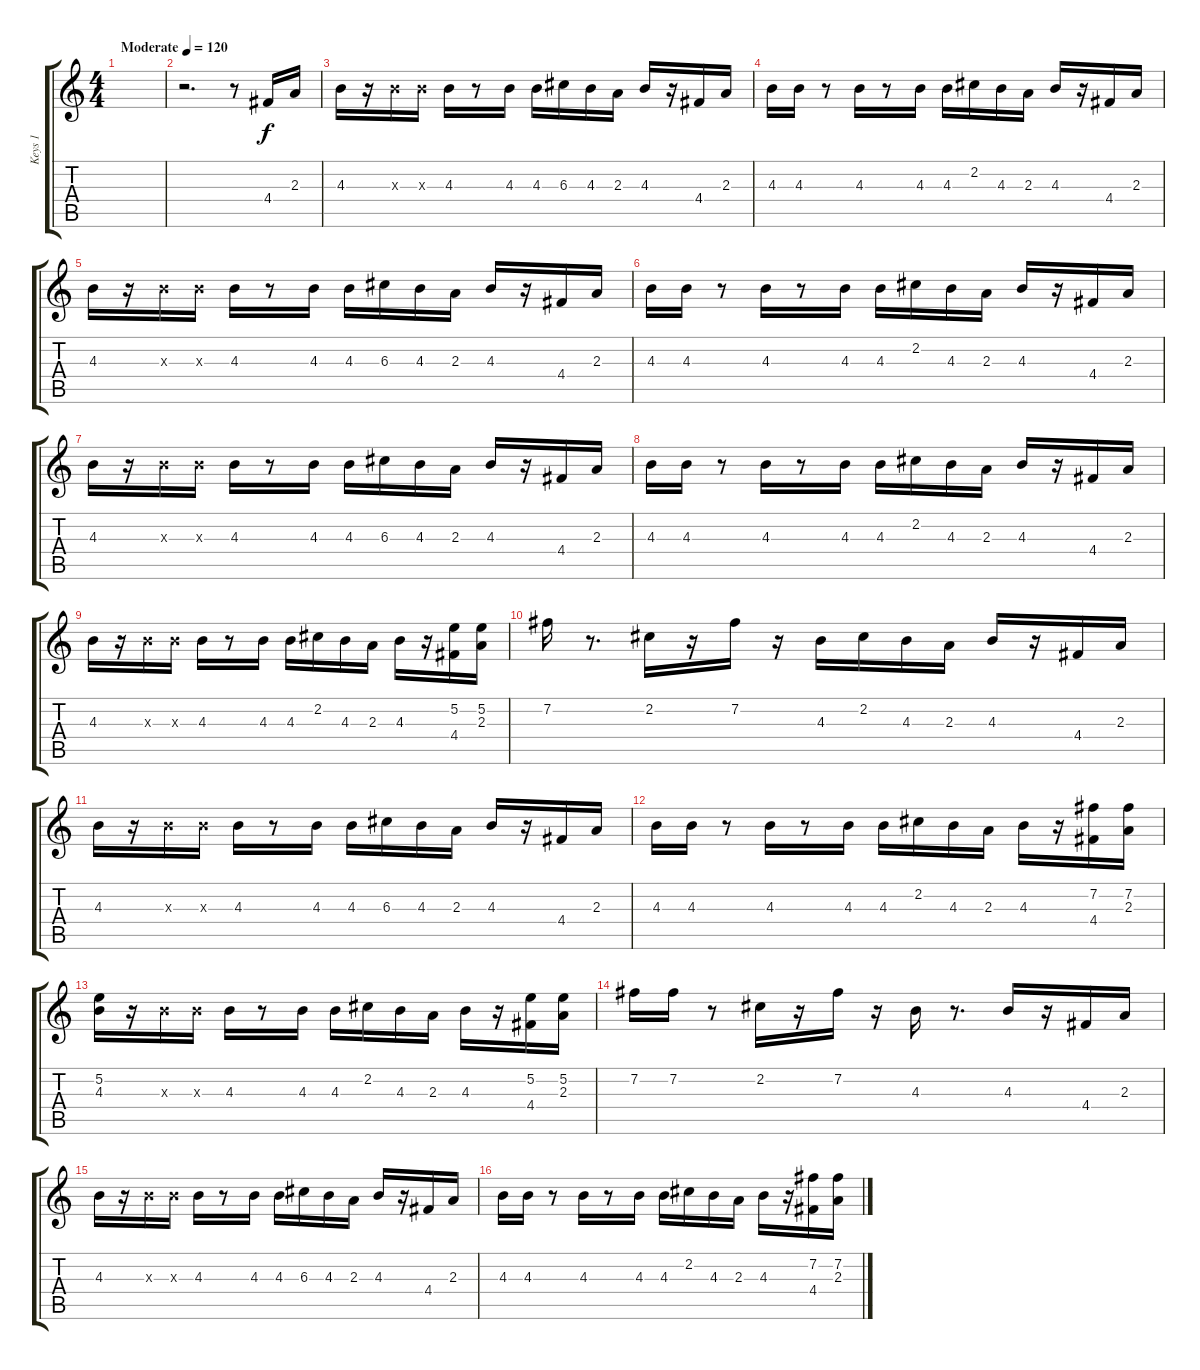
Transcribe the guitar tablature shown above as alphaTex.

\track ("Keys 1" "Keys 1") {instrument acousticguitarsteel}
\staff {score tabs}
\tuning (E4 B3 G3 D3 A2 E2) {hide}
\ts (4 4)
\tempo (120 "Moderate")
\clef g2
\ks c
|
r.2{d} r.8 4.4.16 2.3.16 |
4.3.16 r.16 4.3{x}.16 4.3{x}.16 4.3.16 r.8 4.3.16 4.3.16 6.3.16 4.3.16 2.3.16 4.3.16 r.16 4.4.16 2.3.16 |
4.3.16 4.3.16 r.8 4.3.16 r.8 4.3.16 4.3.16 2.2.16 4.3.16 2.3.16 4.3.16 r.16 4.4.16 2.3.16 |
4.3.16 r.16 4.3{x}.16 4.3{x}.16 4.3.16 r.8 4.3.16 4.3.16 6.3.16 4.3.16 2.3.16 4.3.16 r.16 4.4.16 2.3.16 |
4.3.16 4.3.16 r.8 4.3.16 r.8 4.3.16 4.3.16 2.2.16 4.3.16 2.3.16 4.3.16 r.16 4.4.16 2.3.16 |
4.3.16 r.16 4.3{x}.16 4.3{x}.16 4.3.16 r.8 4.3.16 4.3.16 6.3.16 4.3.16 2.3.16 4.3.16 r.16 4.4.16 2.3.16 |
4.3.16 4.3.16 r.8 4.3.16 r.8 4.3.16 4.3.16 2.2.16 4.3.16 2.3.16 4.3.16 r.16 4.4.16 2.3.16 |
4.3.16 r.16 4.3{x}.16 4.3{x}.16 4.3.16 r.8 4.3.16 4.3.16 2.2.16 4.3.16 2.3.16 4.3.16 r.16 (5.2 4.4).16 (5.2 2.3).16 |
7.2.16 r.8{d} 2.2.16 r.16 7.2.16 r.16 4.3.16 2.2.16 4.3.16 2.3.16 4.3.16 r.16 4.4.16 2.3.16 |
4.3.16 r.16 4.3{x}.16 4.3{x}.16 4.3.16 r.8 4.3.16 4.3.16 6.3.16 4.3.16 2.3.16 4.3.16 r.16 4.4.16 2.3.16 |
4.3.16 4.3.16 r.8 4.3.16 r.8 4.3.16 4.3.16 2.2.16 4.3.16 2.3.16 4.3.16 r.16 (7.2 4.4).16 (7.2 2.3).16 |
(5.2 4.3).16 r.16 4.3{x}.16 4.3{x}.16 4.3.16 r.8 4.3.16 4.3.16 2.2.16 4.3.16 2.3.16 4.3.16 r.16 (5.2 4.4).16 (5.2 2.3).16 |
7.2.16 7.2.16 r.8 2.2.16 r.16 7.2.16 r.16 4.3.16 r.8{d} 4.3.16 r.16 4.4.16 2.3.16 |
4.3.16 r.16 4.3{x}.16 4.3{x}.16 4.3.16 r.8 4.3.16 4.3.16 6.3.16 4.3.16 2.3.16 4.3.16 r.16 4.4.16 2.3.16 |
4.3.16 4.3.16 r.8 4.3.16 r.8 4.3.16 4.3.16 2.2.16 4.3.16 2.3.16 4.3.16 r.16 (7.2 4.4).16 (7.2 2.3).16
